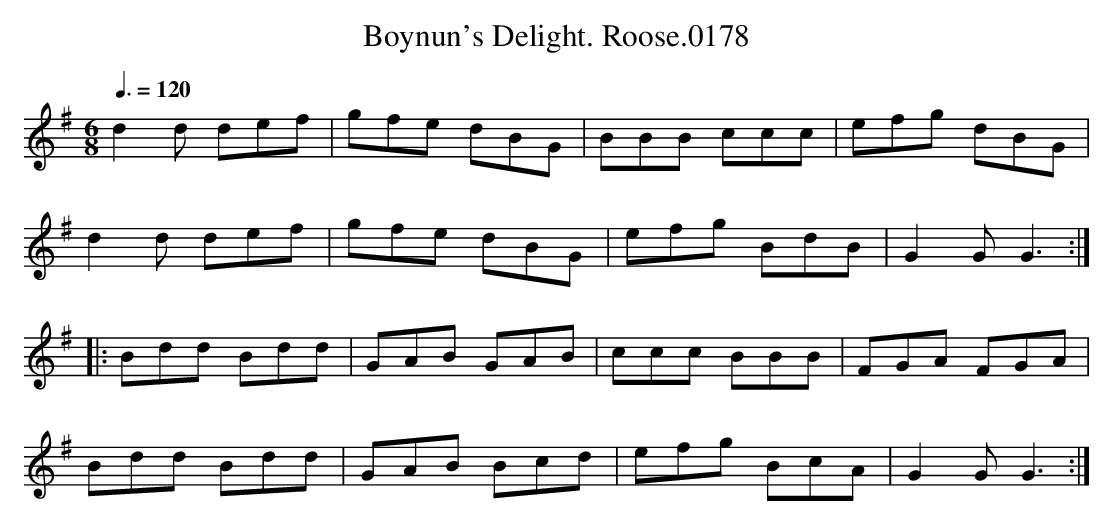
X:1
T:Boynun's Delight. Roose.0178
M:6/8
L:1/8
Q:3/8=120
K:G
d2d def|gfe dBG|BBB ccc|efg dBG|
d2d def|gfe dBG|efg BdB|G2G G3:|
|:Bdd Bdd|GAB GAB|ccc BBB|FGA FGA|
Bdd Bdd|GAB Bcd|efg BcA|G2G G3:|
